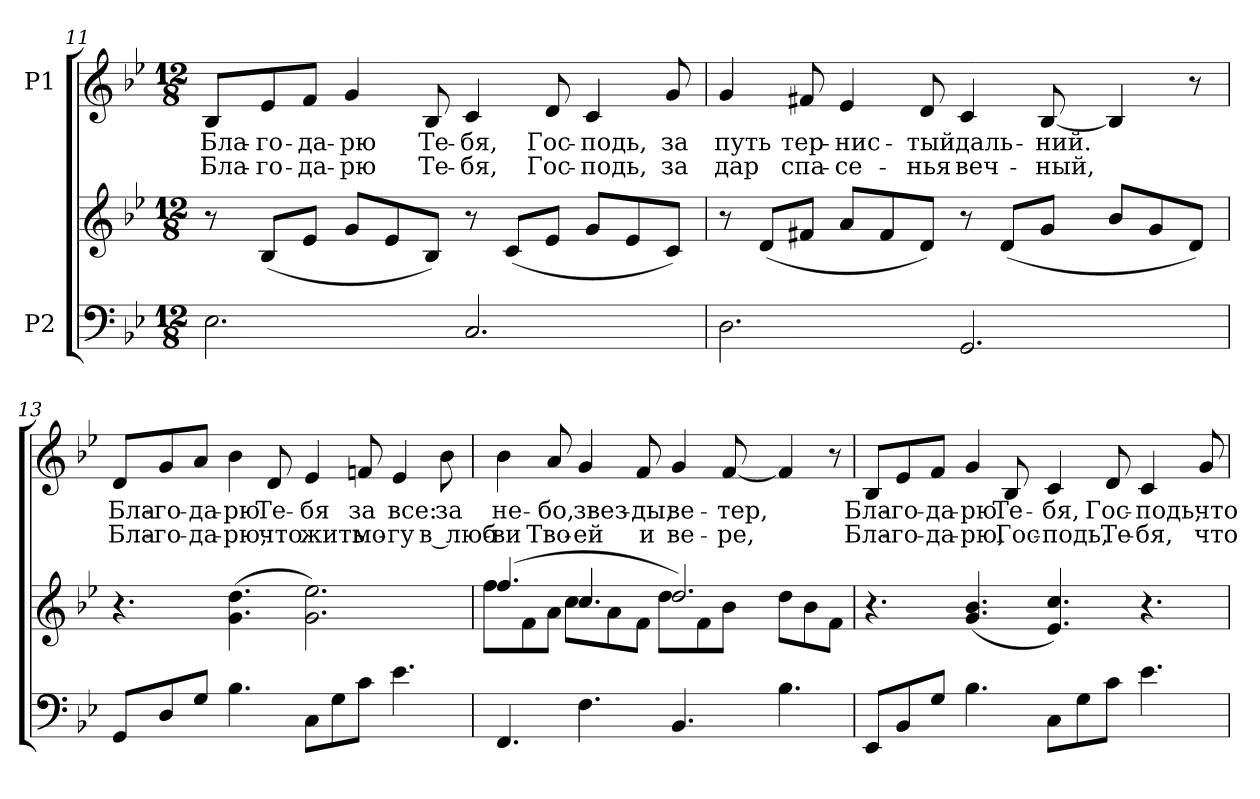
**kern	**kern	**kern	**text	**text
*part2	*part2	*part1	*part1	*part1
*staff3	*staff2	*staff1	*staff1	*staff1
*I"P2	*	*I"P1	*	*
!!LO:PB:g=z
*clefF4	*clefG2	*clefG2	*	*
*k[b-e-]	*k[b-e-]	*k[b-e-]	*	*
*B-:	*B-:	*B-:	*	*
*M12/8	*M12/8	*M12/8	*	*
=11	=11	=11	=11	=11
!	!	!	!LO:LY:b:color=#000000	!LO:LY:b:color=#000000
2.E-i\	8r	8B-i/L	Бла-	Бла-
!	!	!	!LO:LY:b:color=#000000	!LO:LY:b:color=#000000
.	(8B-i/L	8e-i/	-го-	-го-
!	!	!	!LO:LY:b:color=#000000	!LO:LY:b:color=#000000
.	8e-i/J	8fi/J	-да-	-да-
!	!	!	!LO:LY:b:color=#000000	!LO:LY:b:color=#000000
.	8gi/L	4gi/	-рю	-рю
.	8e-i/	.	.	.
!	!	!	!LO:LY:b:color=#000000	!LO:LY:b:color=#000000
.	8B-i/J)	8B-i/	Те-	Те-
!	!	!	!LO:LY:b:color=#000000	!LO:LY:b:color=#000000
2.Ci/	8r	4ci/	-бя,	-бя,
.	(8ci/L	.	.	.
!	!	!	!LO:LY:b:color=#000000	!LO:LY:b:color=#000000
.	8e-i/J	8di/	Гос-	Гос-
!	!	!	!LO:LY:b:color=#000000	!LO:LY:b:color=#000000
.	8gi/L	4ci/	-подь,	-подь,
.	8e-i/	.	.	.
!	!	!	!LO:LY:b:color=#000000	!LO:LY:b:color=#000000
.	8ci/J)	8gi/	за	за
=12	=12	=12	=12	=12
!	!	!	!LO:LY:b:color=#000000	!LO:LY:b:color=#000000
2.Di\	8r	4gi/	путь	дар
.	(8di/L	.	.	.
!	!	!	!LO:LY:b:color=#000000	!LO:LY:b:color=#000000
.	8f#Xi/J	8f#Xi/	тер-	спа-
!	!	!	!LO:LY:b:color=#000000	!LO:LY:b:color=#000000
.	8ai/L	4e-i/	-нис-	-се-
.	8f#i/	.	.	.
!	!	!	!LO:LY:b:color=#000000	!LO:LY:b:color=#000000
.	8di/J)	8di/	-тый	-нья
!	!	!	!LO:LY:b:color=#000000	!LO:LY:b:color=#000000
2.GGi/	8r	4ci/	даль-	веч-
.	(8di/L	.	.	.
!	!	!	!LO:LY:b:color=#000000	!LO:LY:b:color=#000000
.	8gi/J	[<8B-i/	-ний.	-ный,
.	8b-i/L	4B-i/]	.	.
.	8gi/	.	.	.
.	8di/J)	8r	.	.
!!LO:LB:g=z
=13	=13	=13	=13	=13
!	!	!	!LO:LY:b:color=#000000	!LO:LY:b:color=#000000
8GGi/L	4.r	8di/L	Бла-	Бла-
!	!	!	!LO:LY:b:color=#000000	!LO:LY:b:color=#000000
8Di/	.	8gi/	-го-	-го-
!	!	!	!LO:LY:b:color=#000000	!LO:LY:b:color=#000000
8Gi/J	.	8ai/J	-да-	-да-
!	!	!	!LO:LY:b:color=#000000	!LO:LY:b:color=#000000
4.B-i\	(4.gi\ 4.ddi	4b-i\	-рю	-рю,
!	!	!	!LO:LY:b:color=#000000	!LO:LY:b:color=#000000
.	.	8di/	Те-	что
!	!	!	!LO:LY:b:color=#000000	!LO:LY:b:color=#000000
8Ci\L	2.gi\ 2.ee-i)	4e-i/	-бя	жить
8Gi\	.	.	.	.
!	!	!	!LO:LY:b:color=#000000	!LO:LY:b:color=#000000
8ci\J	.	8fni/	за	мо-
!	!	!	!LO:LY:b:color=#000000	!LO:LY:b:color=#000000
4.e-i\	.	4e-i/	все:	-гу
!	!	!	!LO:LY:b:color=#000000	!LO:LY:b:color=#000000
.	.	8b-i\	за	в люб-
=14	=14	=14	=14	=14
*	*^	*	*	*
!	!	!	!	!LO:LY:b:color=#000000	!LO:LY:b:color=#000000
4.FFi/	(4.ffi/	8ffi\L	4b-i\	не-	-ви
.	.	8fi\	.	.	.
!	!	!	!	!LO:LY:b:color=#000000	!LO:LY:b:color=#000000
.	.	8ai\J	8ai/	-бо,	Тво-
!	!	!	!	!LO:LY:b:color=#000000	!LO:LY:b:color=#000000
4.Fi\	4.cci/	8cci\L	4gi/	звез-	-ей
.	.	8ai\	.	.	.
!	!	!	!	!LO:LY:b:color=#000000	!LO:LY:b:color=#000000
.	.	8fi\J	8fi/	-ды,	и
!	!	!	!	!LO:LY:b:color=#000000	!LO:LY:b:color=#000000
4.BB-i/	2.ddi/)	8ddi\L	4gi/	ве-	ве-
.	.	8fi\	.	.	.
!	!	!	!	!LO:LY:b:color=#000000	!LO:LY:b:color=#000000
.	.	8b-i\J	[<8fi/	-тер,	-ре,
4.B-i\	.	8ddi\L	4fi/]	.	.
.	.	8b-i\	.	.	.
.	.	8fi\J	8r	.	.
*	*v	*v	*	*	*
!!LO:LB:g=z
=15	=15	=15	=15	=15
*	*^	*	*	*
!	!	!	!	!LO:LY:b:color=#000000	!LO:LY:b:color=#000000
*	*v	*v	*	*	*
8EE-i/L	4.r	8B-i/L	Бла-	Бла-
!	!	!	!LO:LY:b:color=#000000	!LO:LY:b:color=#000000
8BB-i/	.	8e-i/	-го-	-го-
!	!	!	!LO:LY:b:color=#000000	!LO:LY:b:color=#000000
8Gi/J	.	8fi/J	-да-	-да-
!	!	!	!LO:LY:b:color=#000000	!LO:LY:b:color=#000000
4.B-i\	(4.gi/ 4.b-i	4gi/	-рю	-рю,
!	!	!	!LO:LY:b:color=#000000	!LO:LY:b:color=#000000
.	.	8B-i/	Те-	Гос-
!	!	!	!LO:LY:b:color=#000000	!LO:LY:b:color=#000000
8Ci\L	4.e-i/ 4.cci)	4ci/	-бя,	-подь,
8Gi\	.	.	.	.
!	!	!	!LO:LY:b:color=#000000	!LO:LY:b:color=#000000
8ci\J	.	8di/	Гос-	Те-
!	!	!	!LO:LY:b:color=#000000	!LO:LY:b:color=#000000
4.e-i\	4.r	4ci/	-подь,	-бя,
!	!	!	!LO:LY:b:color=#000000	!LO:LY:b:color=#000000
.	.	8gi/	что	что
=	=	=	=	=
*-	*-	*-	*-	*-
